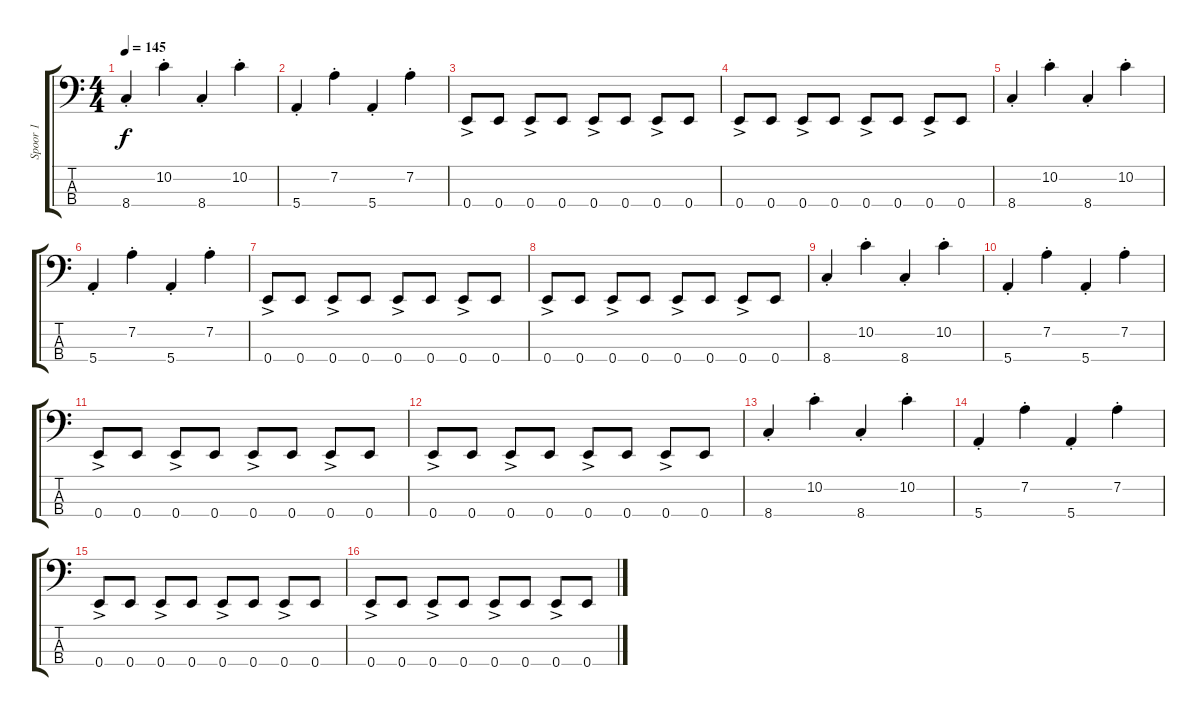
\track ("Spoor 1" "Spoor 1") {instrument electricbassfinger}
\staff {score tabs}
\tuning (G2 D2 A1 E1) {hide}
\ts (4 4)
\tempo 145
\clef f4
\ks c
8.4{st}.4{dy f} 10.2{st}.4 8.4{st}.4 10.2{st}.4 |
5.4{st}.4 7.2{st}.4 5.4{st}.4 7.2{st}.4 |
0.4{ac}.8 0.4.8 0.4{ac}.8 0.4.8 0.4{ac}.8 0.4.8 0.4{ac}.8 0.4.8 |
0.4{ac}.8 0.4.8 0.4{ac}.8 0.4.8 0.4{ac}.8 0.4.8 0.4{ac}.8 0.4.8 |
8.4{st}.4 10.2{st}.4 8.4{st}.4 10.2{st}.4 |
5.4{st}.4 7.2{st}.4 5.4{st}.4 7.2{st}.4 |
0.4{ac}.8 0.4.8 0.4{ac}.8 0.4.8 0.4{ac}.8 0.4.8 0.4{ac}.8 0.4.8 |
0.4{ac}.8 0.4.8 0.4{ac}.8 0.4.8 0.4{ac}.8 0.4.8 0.4{ac}.8 0.4.8 |
8.4{st}.4 10.2{st}.4 8.4{st}.4 10.2{st}.4 |
5.4{st}.4 7.2{st}.4 5.4{st}.4 7.2{st}.4 |
0.4{ac}.8 0.4.8 0.4{ac}.8 0.4.8 0.4{ac}.8 0.4.8 0.4{ac}.8 0.4.8 |
0.4{ac}.8 0.4.8 0.4{ac}.8 0.4.8 0.4{ac}.8 0.4.8 0.4{ac}.8 0.4.8 |
8.4{st}.4 10.2{st}.4 8.4{st}.4 10.2{st}.4 |
5.4{st}.4 7.2{st}.4 5.4{st}.4 7.2{st}.4 |
0.4{ac}.8 0.4.8 0.4{ac}.8 0.4.8 0.4{ac}.8 0.4.8 0.4{ac}.8 0.4.8 |
0.4{ac}.8 0.4.8 0.4{ac}.8 0.4.8 0.4{ac}.8 0.4.8 0.4{ac}.8 0.4.8
